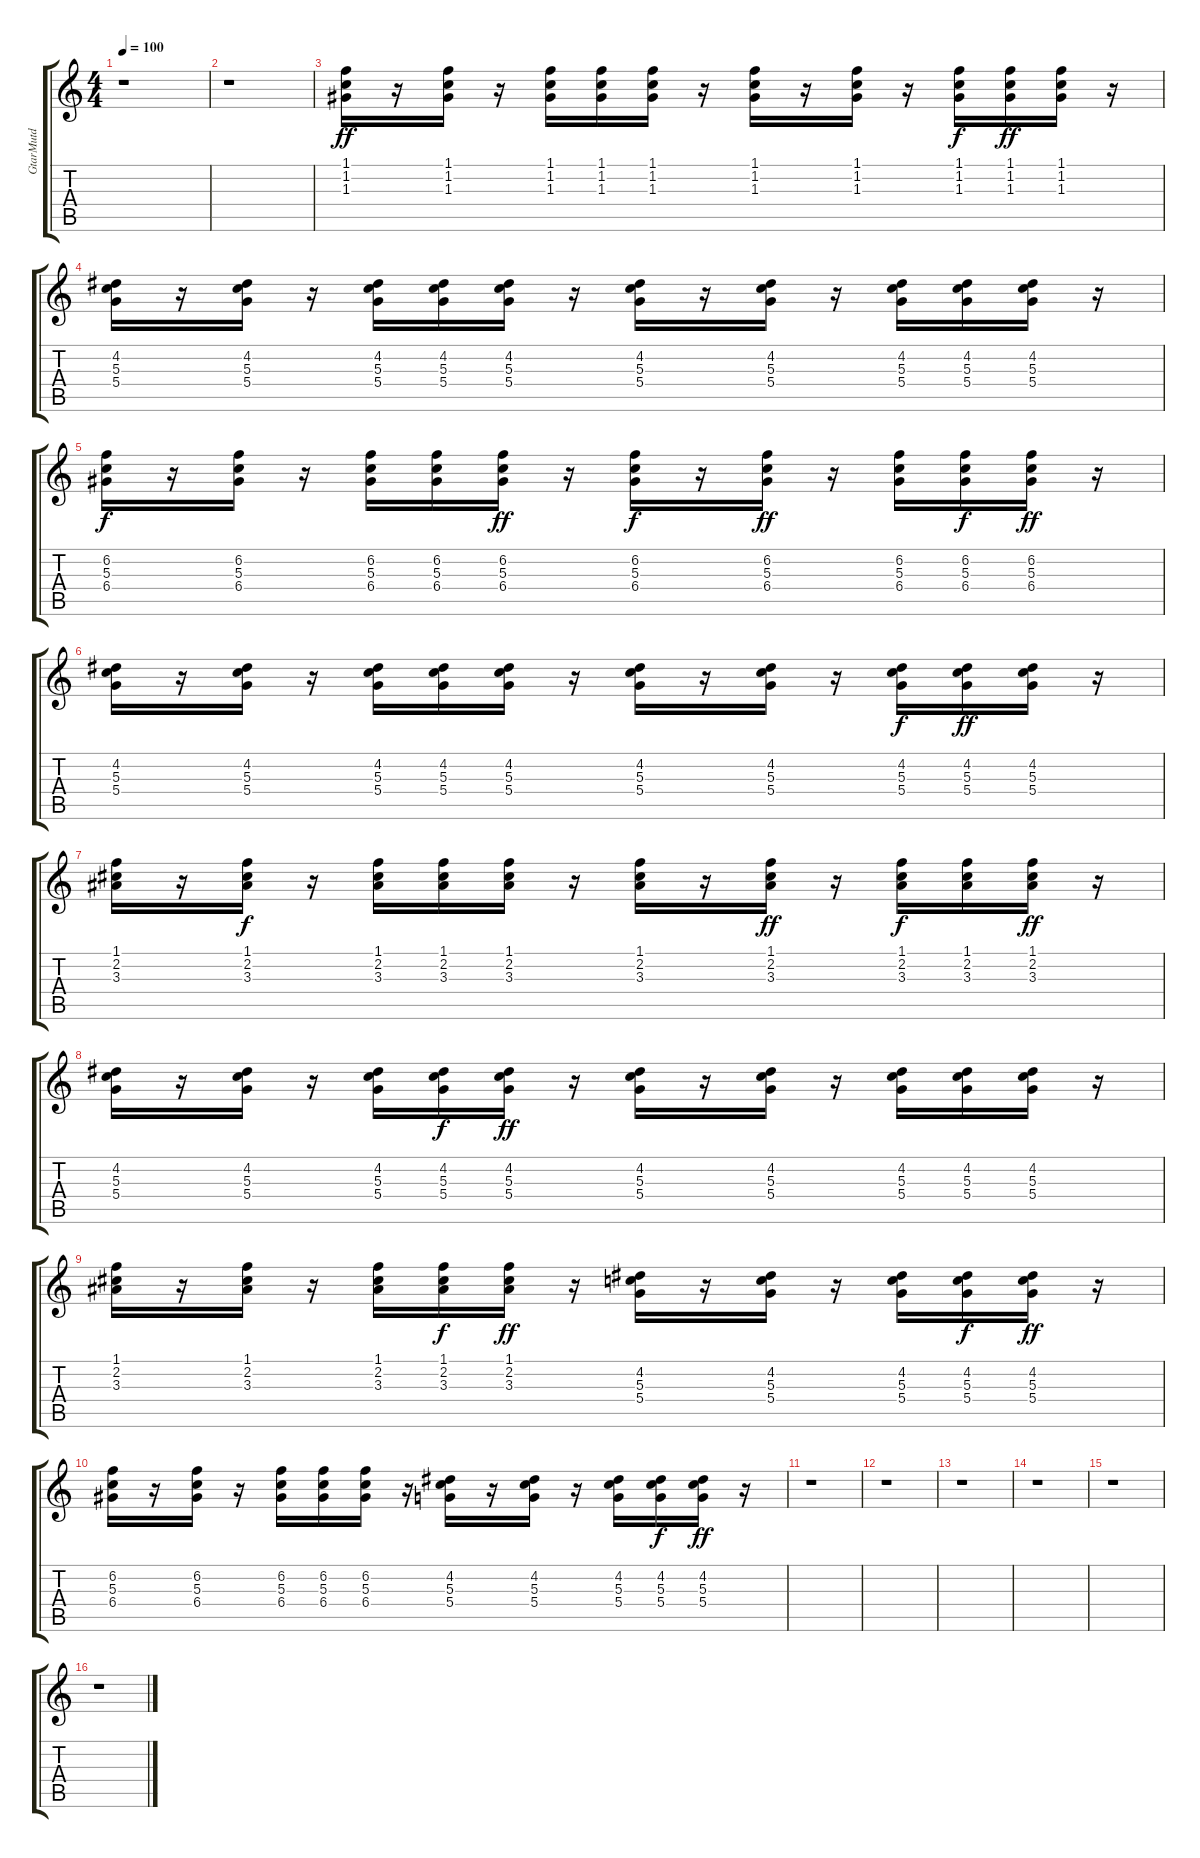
\track ("GtarMutd" "GtarMutd") {instrument electricguitarmuted}
\staff {score tabs}
\tuning (E4 B3 G3 D3 A2 E2) {hide}
\ts (4 4)
\tempo 100
\clef g2
\ks c
r.1{dy mp} |
r.1 |
(1.1 1.2 1.3).16{dy ff} r.16 (1.1 1.2 1.3).16 r.16 (1.1 1.2 1.3).16 (1.1 1.2 1.3).16 (1.1 1.2 1.3).16 r.16 (1.1 1.2 1.3).16 r.16 (1.1 1.2 1.3).16 r.16 (1.1 1.2 1.3).16{dy f} (1.1 1.2 1.3).16{dy ff} (1.1 1.2 1.3).16 r.16 |
(4.2 5.3 5.4).16 r.16 (4.2 5.3 5.4).16 r.16 (4.2 5.3 5.4).16 (4.2 5.3 5.4).16 (4.2 5.3 5.4).16 r.16 (4.2 5.3 5.4).16 r.16 (4.2 5.3 5.4).16 r.16 (4.2 5.3 5.4).16 (4.2 5.3 5.4).16 (4.2 5.3 5.4).16 r.16 |
(6.2 5.3 6.4).16{dy f} r.16 (6.2 5.3 6.4).16 r.16 (6.2 5.3 6.4).16 (6.2 5.3 6.4).16 (6.2 5.3 6.4).16{dy ff} r.16 (6.2 5.3 6.4).16{dy f} r.16 (6.2 5.3 6.4).16{dy ff} r.16 (6.2 5.3 6.4).16 (6.2 5.3 6.4).16{dy f} (6.2 5.3 6.4).16{dy ff} r.16 |
(4.2 5.3 5.4).16 r.16 (4.2 5.3 5.4).16 r.16 (4.2 5.3 5.4).16 (4.2 5.3 5.4).16 (4.2 5.3 5.4).16 r.16 (4.2 5.3 5.4).16 r.16 (4.2 5.3 5.4).16 r.16 (4.2 5.3 5.4).16{dy f} (4.2 5.3 5.4).16{dy ff} (4.2 5.3 5.4).16 r.16 |
(1.1 2.2 3.3).16 r.16 (1.1 2.2 3.3).16{dy f} r.16 (1.1 2.2 3.3).16 (1.1 2.2 3.3).16 (1.1 2.2 3.3).16 r.16 (1.1 2.2 3.3).16 r.16 (1.1 2.2 3.3).16{dy ff} r.16 (1.1 2.2 3.3).16{dy f} (1.1 2.2 3.3).16 (1.1 2.2 3.3).16{dy ff} r.16 |
(4.2 5.3 5.4).16 r.16 (4.2 5.3 5.4).16 r.16 (4.2 5.3 5.4).16 (4.2 5.3 5.4).16{dy f} (4.2 5.3 5.4).16{dy ff} r.16 (4.2 5.3 5.4).16 r.16 (4.2 5.3 5.4).16 r.16 (4.2 5.3 5.4).16 (4.2 5.3 5.4).16 (4.2 5.3 5.4).16 r.16 |
(1.1 2.2 3.3).16 r.16 (1.1 2.2 3.3).16 r.16 (1.1 2.2 3.3).16 (1.1 2.2 3.3).16{dy f} (1.1 2.2 3.3).16{dy ff} r.16 (4.2 5.3 5.4).16 r.16 (4.2 5.3 5.4).16 r.16 (4.2 5.3 5.4).16 (4.2 5.3 5.4).16{dy f} (4.2 5.3 5.4).16{dy ff} r.16 |
(6.2 5.3 6.4).16 r.16 (6.2 5.3 6.4).16 r.16 (6.2 5.3 6.4).16 (6.2 5.3 6.4).16 (6.2 5.3 6.4).16 r.16 (4.2 5.3 5.4).16 r.16 (4.2 5.3 5.4).16 r.16 (4.2 5.3 5.4).16 (4.2 5.3 5.4).16{dy f} (4.2 5.3 5.4).16{dy ff} r.16 |
r.1 |
r.1 |
r.1 |
r.1 |
r.1 |
r.1
